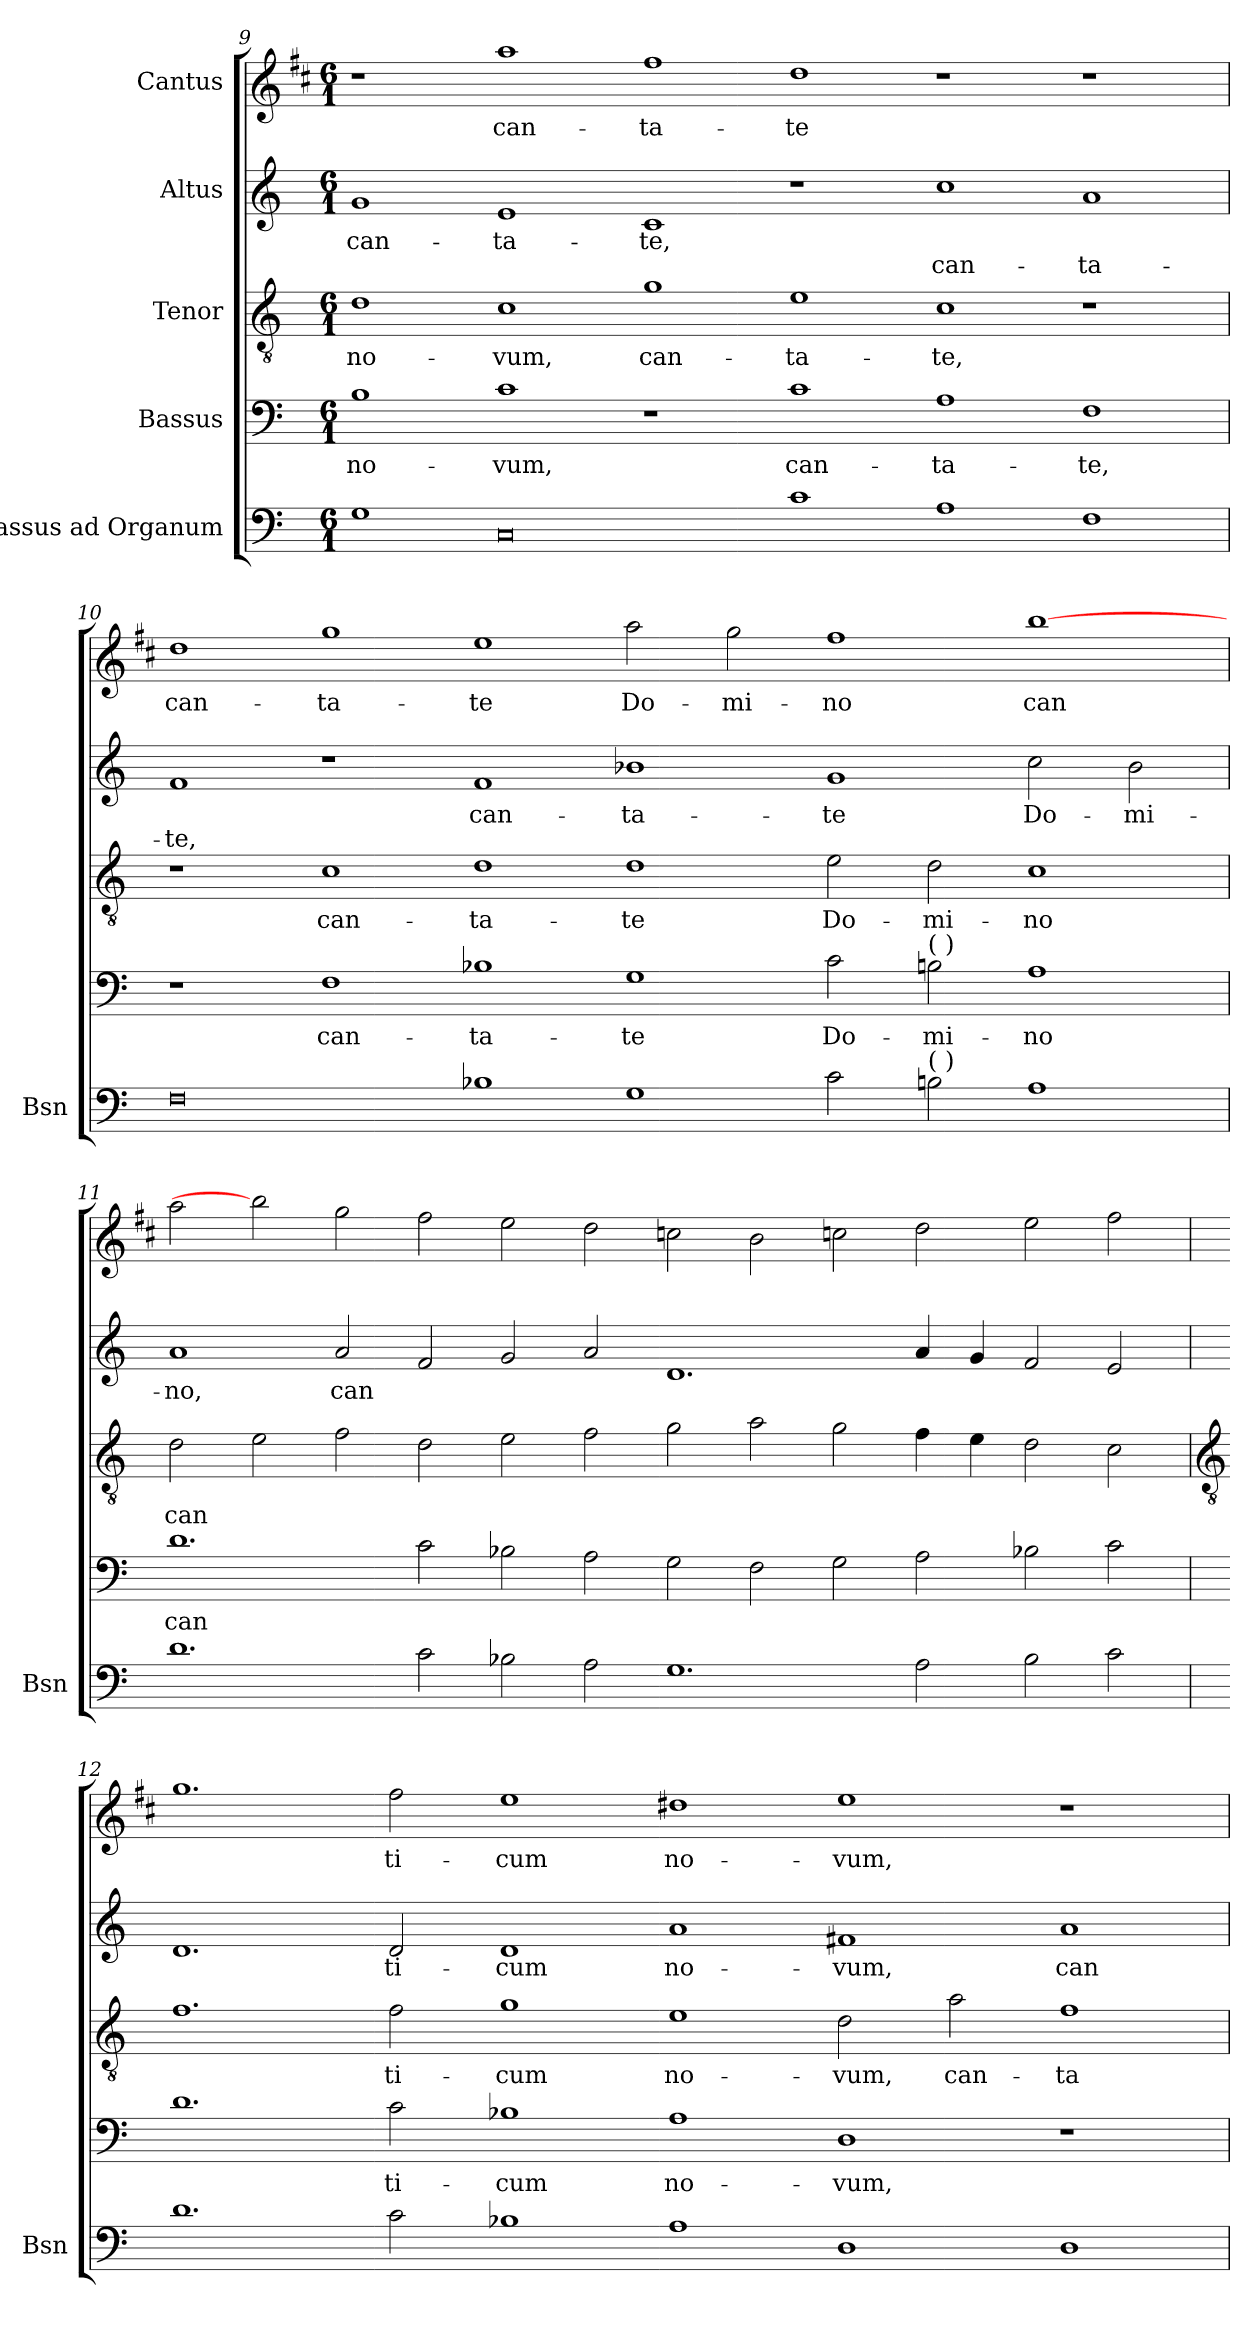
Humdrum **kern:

**kern	**kern	**text	**kern	**text	**kern	**text	**text	**kern	**text
*part5	*part4	*part4	*part3	*part3	*part2	*part2	*part2	*part1	*part1
*staff5	*staff4	*staff4	*staff3	*staff3	*staff2	*staff2	*staff2	*staff1	*staff1
*I"Bassus ad Organum	*I"Bassus	*	*I"Tenor	*	*I"Altus	*	*	*I"Cantus	*
*I'Bsn	*	*	*	*	*	*	*	*	*
*clefF4	*clefF4	*	*clefGv2	*	*clefG2	*	*	*clefG2	*
*	*	*	*	*	*	*	*	*ITrd1c2	*
*k[]	*k[]	*	*k[]	*	*k[]	*	*	*k[]	*
*C:	*C:	*	*C:	*	*C:	*	*	*C:	*
*M6/1	*M6/1	*	*M6/1	*	*M6/1	*	*	*M6/1	*
=9	=9	=9	=9	=9	=9	=9	=9	=9	=9
!	!	!LO:LY:b	!	!LO:LY:b	!	!LO:LY:b	!	!	!
1G	1B	no-	1d	no-	1g	can-	.	1r	.
!	!	!LO:LY:b	!	!LO:LY:b	!	!LO:LY:b	!	!	!LO:LY:b
0C	1c	-vum,	1c	-vum,	1e	-ta-	.	1gg	can-
!	!	!	!	!LO:LY:b	!	!LO:LY:b	!	!	!LO:LY:b
.	1r	.	1g	can-	1c	-te,	.	1ee	-ta-
!	!	!LO:LY:b	!	!LO:LY:b	!	!	!	!	!LO:LY:b
1c	1c	can-	1e	-ta-	1r	.	.	1cc	-te
!	!	!LO:LY:b	!	!LO:LY:b	!	!	!LO:LY:b	!	!
1A	1A	-ta-	1c	-te,	1cc	.	can-	1r	.
!	!	!LO:LY:b	!	!	!	!	!LO:LY:b	!	!
1F	1F	-te,	1r	.	1a	.	-ta-	1r	.
=10	=10	=10	=10	=10	=10	=10	=10	=10	=10
!	!	!	!	!	!	!	!LO:LY:b	!	!LO:LY:b
0F	1r	.	1r	.	1f	.	-te,	1cc	can-
!	!	!LO:LY:b	!	!LO:LY:b	!	!	!	!	!LO:LY:b
.	1F	can-	1c	can-	1r	.	.	1ff	-ta-
!	!	!LO:LY:b	!	!LO:LY:b	!	!LO:LY:b	!	!	!LO:LY:b
1B-X	1B-X	-ta-	1d	-ta-	1f	can-	.	1dd	-te
!	!	!LO:LY:b	!	!LO:LY:b	!	!LO:LY:b	!	!	!LO:LY:b
1G	1G	-te	1d	-te	1b-X	-ta-	.	2gg	Do-
!	!	!	!	!	!	!	!	!	!LO:LY:b
.	.	.	.	.	.	.	.	2ff	-mi-
!	!	!LO:LY:b	!	!LO:LY:b	!	!LO:LY:b	!	!	!LO:LY:b
2c	2c	Do-	2e	Do-	1g	-te	.	1ee	-no
!	!LO:TX:a:t=(  )	!	!	!	!	!	!	!	!
!LO:TX:a:t=(  )	!	!	!	!	!	!	!	!	!
!	!	!LO:LY:b	!	!LO:LY:b	!	!	!	!	!
2B	2B	-mi-	2d	-mi-	.	.	.	.	.
!	!	!LO:LY:b	!	!LO:LY:b	!	!LO:LY:b	!	!	!LO:LY:b
1A	1A	-no	1c	-no	2cc	Do-	.	[1aa	can
!	!	!	!	!	!	!LO:LY:b	!	!	!
.	.	.	.	.	2b-	-mi-	.	.	.
=11	=11	=11	=11	=11	=11	=11	=11	=11	=11
!	!	!LO:LY:b	!	!LO:LY:b	!	!LO:LY:b	!	!	!
1.d	1.d	can	2d	can	1a	-no,	.	2gg	.
.	.	.	2e	.	.	.	.	2aa]	.
!	!	!	!	!	!	!LO:LY:b	!	!	!
.	.	.	2f	.	2a	can	.	2ff	.
2c	2c	.	2d	.	2f	.	.	2ee	.
2B-X	2B-X	.	2e	.	2g	.	.	2dd	.
2A	2A	.	2f	.	2a	.	.	2cc	.
1.G	2G	.	2g	.	1.d	.	.	2b-X	.
.	2F	.	2a	.	.	.	.	2a	.
.	2G	.	2g	.	.	.	.	2b-X	.
2A	2A	.	4f	.	4a	.	.	2cc	.
.	.	.	4e	.	4g	.	.	.	.
2B-	2B-X	.	2d	.	2f	.	.	2dd	.
2c	2c	.	2c	.	2e	.	.	2ee	.
!!LO:LB:g=z
=12	=12	=12	=12	=12	=12	=12	=12	=12	=12
*	*	*	*clefGv2	*	*	*	*	*	*
1.d	1.d	.	1.f	.	1.d	.	.	1.ff	.
!	!	!LO:LY:b	!	!LO:LY:b	!	!LO:LY:b	!	!	!LO:LY:b
2c	2c	ti-	2f	ti-	2d	ti-	.	2ee	ti-
!	!	!LO:LY:b	!	!LO:LY:b	!	!LO:LY:b	!	!	!LO:LY:b
1B-X	1B-X	-cum	1g	-cum	1d	-cum	.	1dd	-cum
!	!	!LO:LY:b	!	!LO:LY:b	!	!LO:LY:b	!	!	!LO:LY:b
1A	1A	no-	1e	no-	1a	no-	.	1cc#X	no-
!	!	!LO:LY:b	!	!LO:LY:b	!	!LO:LY:b	!	!	!LO:LY:b
1D	1D	-vum,	2d	-vum,	1f#X	-vum,	.	1dd	-vum,
!	!	!	!	!LO:LY:b	!	!	!	!	!
.	.	.	2a	can-	.	.	.	.	.
!	!	!	!	!LO:LY:b	!	!LO:LY:b	!	!	!
1D	1r	.	1f	-ta-	1a	can-	.	1r	.
=	=	=	=	=	=	=	=	=	=
*-	*-	*-	*-	*-	*-	*-	*-	*-	*-
